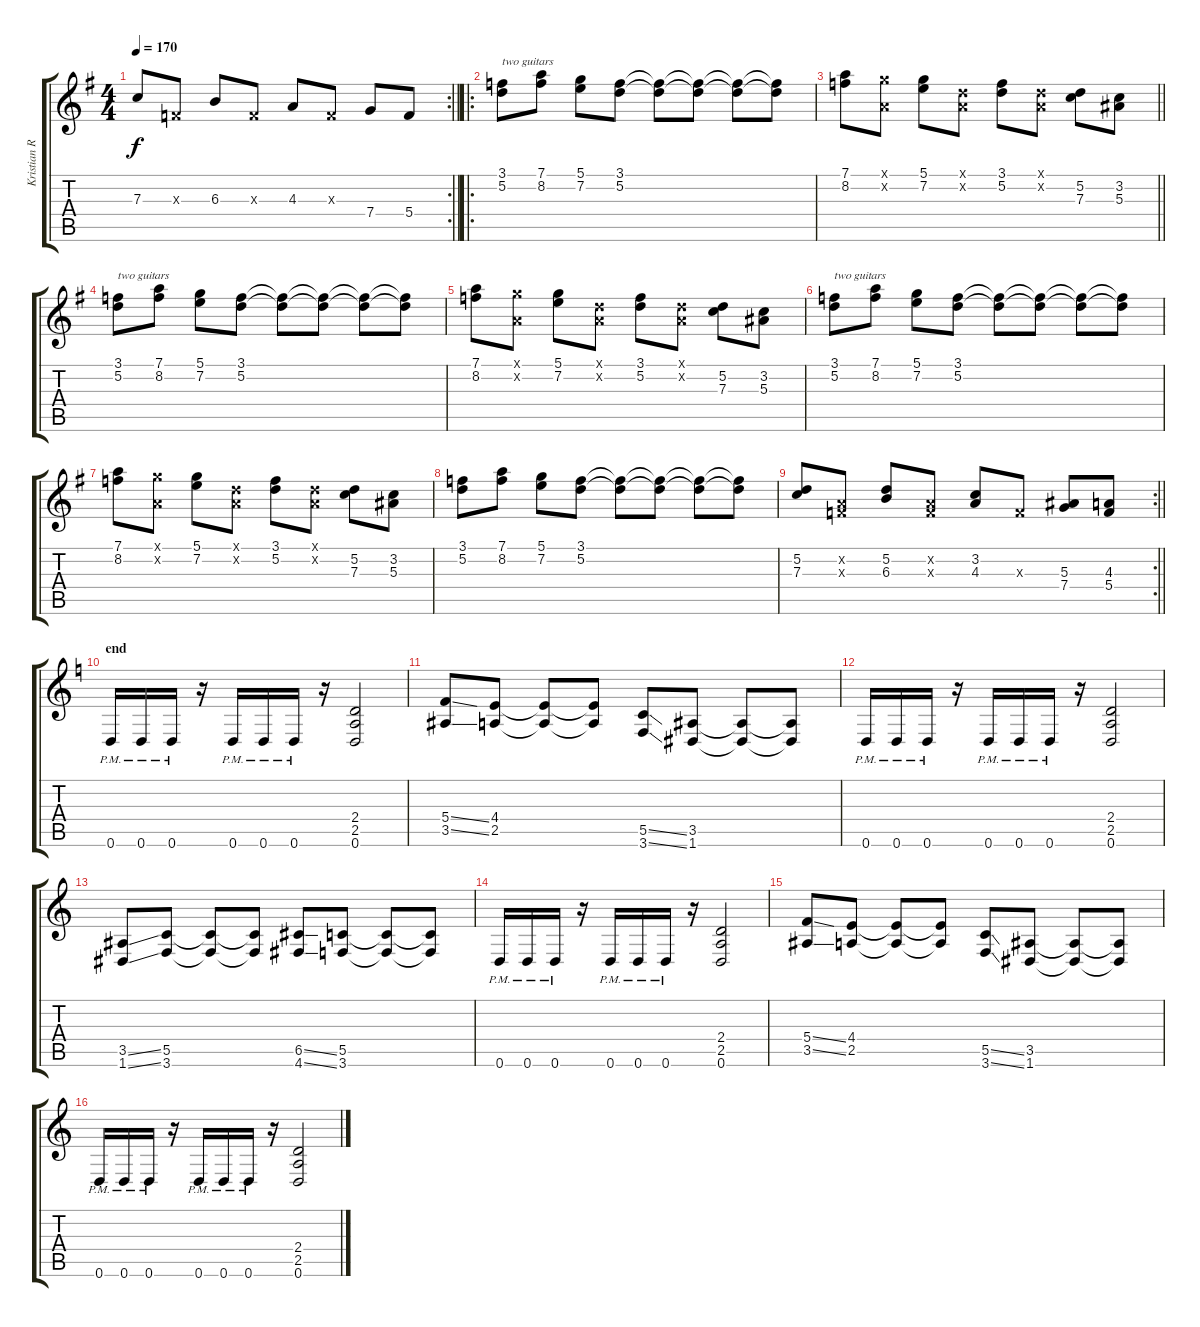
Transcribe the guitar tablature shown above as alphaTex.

\track ("Kristian Ranta" "Kristian R") {instrument distortionguitar}
\staff {score tabs}
\tuning (D4 A3 F3 C3 G2 D2) {hide}
\rc 2
\ts (4 4)
\tempo 170
\clef g2
\barLineRight lightlight
\ks g
7.3.8{dy f} 0.3{x}.8 6.3.8 0.3{x}.8 4.3.8 0.3{x}.8 7.4.8 5.4.8 |
\ro
(3.1 5.2).8{txt "two guitars"} (7.1 8.2).8 (5.1 7.2).8 (3.1 5.2).8 (3.1{t} 5.2{t}).8 (3.1{t} 5.2{t}).8 (3.1{t} 5.2{t}).8 (3.1{t} 5.2{t}).8 |
\barLineRight lightlight
(7.1 8.2).8 (5.1{x} 0.2{x}).8 (5.1 7.2).8 (0.1{x} 0.2{x}).8 (3.1 5.2).8 (0.1{x} 0.2{x}).8 (5.2 7.3).8 (3.2 5.3).8 |
(3.1 5.2).8{txt "two guitars"} (7.1 8.2).8 (5.1 7.2).8 (3.1 5.2).8 (3.1{t} 5.2{t}).8 (3.1{t} 5.2{t}).8 (3.1{t} 5.2{t}).8 (3.1{t} 5.2{t}).8 |
(7.1 8.2).8 (5.1{x} 0.2{x}).8 (5.1 7.2).8 (0.1{x} 0.2{x}).8 (3.1 5.2).8 (0.1{x} 0.2{x}).8 (5.2 7.3).8 (3.2 5.3).8 |
(3.1 5.2).8{txt "two guitars"} (7.1 8.2).8 (5.1 7.2).8 (3.1 5.2).8 (3.1{t} 5.2{t}).8 (3.1{t} 5.2{t}).8 (3.1{t} 5.2{t}).8 (3.1{t} 5.2{t}).8 |
(7.1 8.2).8 (5.1{x} 0.2{x}).8 (5.1 7.2).8 (0.1{x} 0.2{x}).8 (3.1 5.2).8 (0.1{x} 0.2{x}).8 (5.2 7.3).8 (3.2 5.3).8 |
(3.1 5.2).8 (7.1 8.2).8 (5.1 7.2).8 (3.1 5.2).8 (3.1{t} 5.2{t}).8 (3.1{t} 5.2{t}).8 (3.1{t} 5.2{t}).8 (3.1{t} 5.2{t}).8 |
\rc 2
\barLineRight lightlight
(5.2 7.3).8 (0.2{x} 0.3{x}).8 (5.2 6.3).8 (0.2{x} 0.3{x}).8 (3.2 4.3).8 0.3{x}.8 (5.3 7.4).8 (4.3 5.4).8 |
\section ("" "end")
\ks c
0.6{pm}.16 0.6{pm}.16 0.6{pm}.16 r.16 0.6{pm}.16 0.6{pm}.16 0.6{pm}.16 r.16 (2.4 2.5 0.6).2 |
(5.4{ss} 3.5{ss}).8 (4.4 2.5).8 (4.4{t} 2.5{t}).8 (4.4{t} 2.5{t}).8 (5.5{ss} 3.6{ss}).8 (3.5 1.6).8 (3.5{t} 1.6{t}).8 (3.5{t} 1.6{t}).8 |
0.6{pm}.16 0.6{pm}.16 0.6{pm}.16 r.16 0.6{pm}.16 0.6{pm}.16 0.6{pm}.16 r.16 (2.4 2.5 0.6).2 |
(3.5{ss} 1.6{ss}).8 (5.5 3.6).8 (5.5{t} 3.6{t}).8 (5.5{t} 3.6{t}).8 (6.5{ss} 4.6{ss}).8 (5.5 3.6).8 (5.5{t} 3.6{t}).8 (5.5{t} 3.6{t}).8 |
0.6{pm}.16 0.6{pm}.16 0.6{pm}.16 r.16 0.6{pm}.16 0.6{pm}.16 0.6{pm}.16 r.16 (2.4 2.5 0.6).2 |
(5.4{ss} 3.5{ss}).8 (4.4 2.5).8 (4.4{t} 2.5{t}).8 (4.4{t} 2.5{t}).8 (5.5{ss} 3.6{ss}).8 (3.5 1.6).8 (3.5{t} 1.6{t}).8 (3.5{t} 1.6{t}).8 |
0.6{pm}.16 0.6{pm}.16 0.6{pm}.16 r.16 0.6{pm}.16 0.6{pm}.16 0.6{pm}.16 r.16 (2.4 2.5 0.6).2
